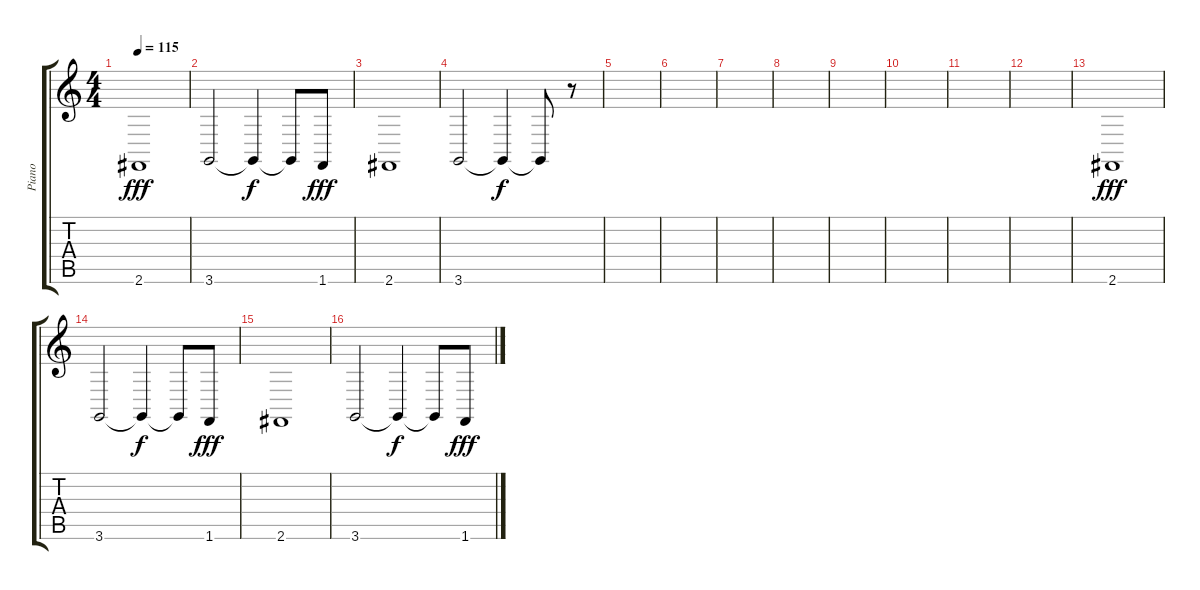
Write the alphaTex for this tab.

\track ("Piano" "Piano") {instrument electricgrandpiano}
\staff {score tabs}
\tuning (E4 B3 G3 D3 A2 E2) {hide}
\ts (4 4)
\tempo 115
\clef g2
\ks c
2.6.1{dy fff} |
3.6.2 3.6{t}.4{dy f} 3.6{t}.8 1.6.8{dy fff} |
2.6.1 |
3.6.2 3.6{t}.4{dy f} 3.6{t}.8 r.8 |
|
|
|
|
|
|
|
|
2.6.1{dy fff} |
3.6.2 3.6{t}.4{dy f} 3.6{t}.8 1.6.8{dy fff} |
2.6.1 |
3.6.2 3.6{t}.4{dy f} 3.6{t}.8 1.6.8{dy fff}
